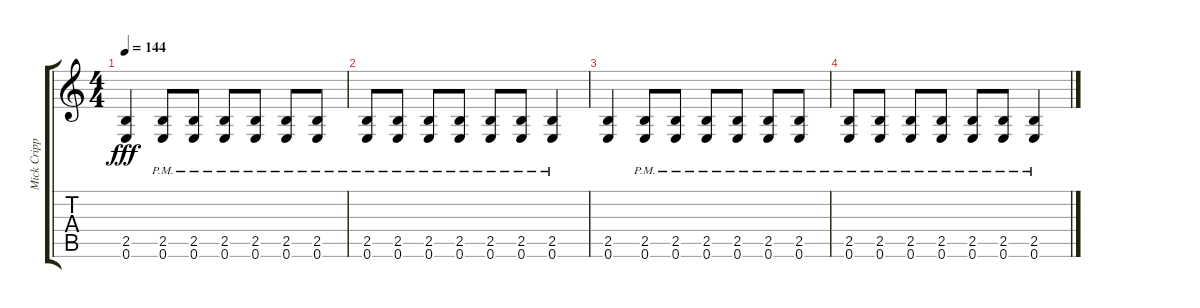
\track ("Mick Cripps" "Mick Cripp") {instrument overdrivenguitar}
\staff {score tabs}
\tuning (E4 B3 G3 D3 A2 E2) {hide}
\ts (4 4)
\tempo 144
\clef g2
\ks c
(2.5 0.6).4{dy fff} (2.5{pm} 0.6{pm}).8 (2.5{pm} 0.6{pm}).8 (2.5{pm} 0.6{pm}).8 (2.5{pm} 0.6{pm}).8 (2.5{pm} 0.6{pm}).8 (2.5{pm} 0.6{pm}).8 |
(2.5{pm} 0.6{pm}).8 (2.5{pm} 0.6{pm}).8 (2.5{pm} 0.6{pm}).8 (2.5{pm} 0.6{pm}).8 (2.5{pm} 0.6{pm}).8 (2.5{pm} 0.6{pm}).8 (2.5{pm} 0.6{pm}).4 |
(2.5 0.6).4 (2.5{pm} 0.6{pm}).8 (2.5{pm} 0.6{pm}).8 (2.5{pm} 0.6{pm}).8 (2.5{pm} 0.6{pm}).8 (2.5{pm} 0.6{pm}).8 (2.5{pm} 0.6{pm}).8 |
(2.5{pm} 0.6{pm}).8 (2.5{pm} 0.6{pm}).8 (2.5{pm} 0.6{pm}).8 (2.5{pm} 0.6{pm}).8 (2.5{pm} 0.6{pm}).8 (2.5{pm} 0.6{pm}).8 (2.5{pm} 0.6{pm}).4
